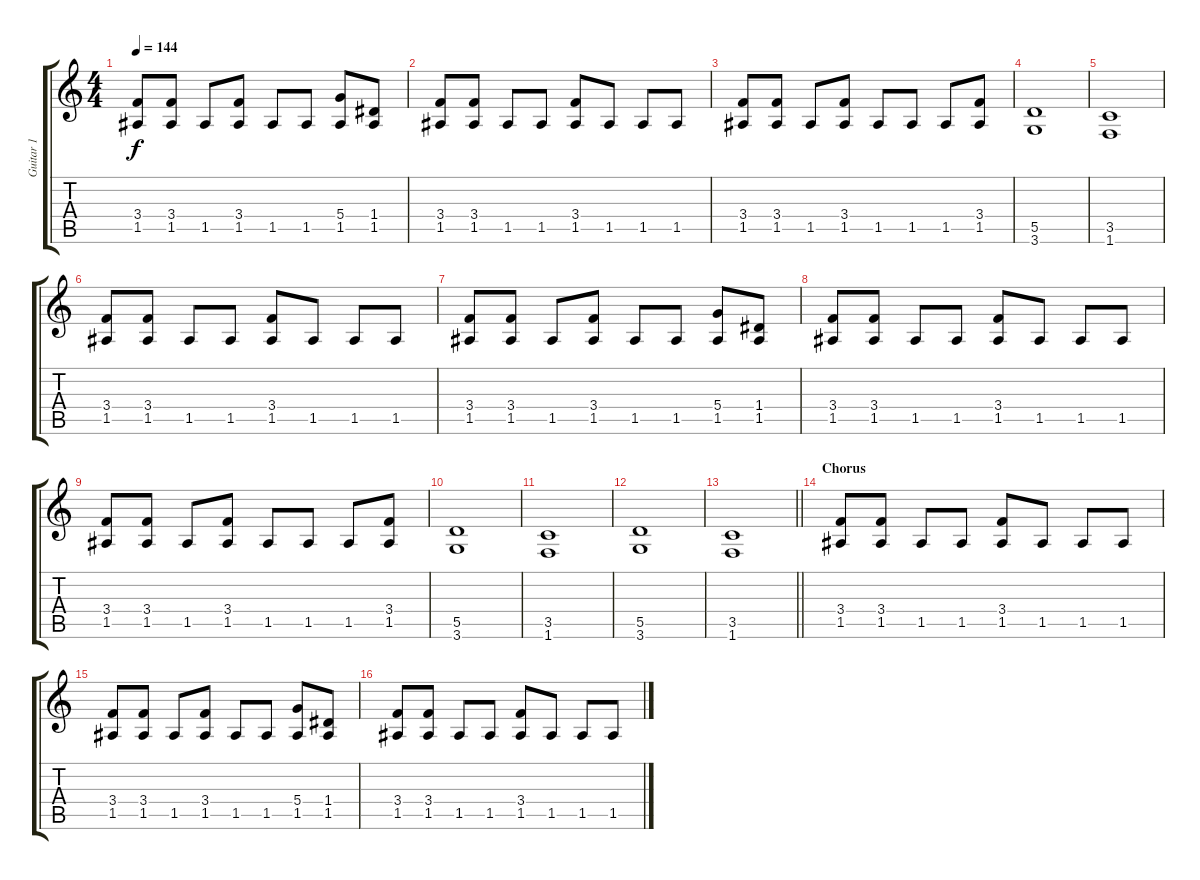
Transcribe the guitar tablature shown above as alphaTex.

\track ("Guitar 1" "Guitar 1") {instrument distortionguitar}
\staff {score tabs}
\tuning (E4 B3 G3 D3 A2 E2) {hide}
\ts (4 4)
\tempo 144
\clef g2
\ks c
(3.4 1.5).8{dy f} (3.4 1.5).8 1.5.8 (3.4 1.5).8 1.5.8 1.5.8 (5.4 1.5).8 (1.4 1.5).8 |
(3.4 1.5).8 (3.4 1.5).8 1.5.8 1.5.8 (3.4 1.5).8 1.5.8 1.5.8 1.5.8 |
(3.4 1.5).8 (3.4 1.5).8 1.5.8 (3.4 1.5).8 1.5.8 1.5.8 1.5.8 (3.4 1.5).8 |
(5.5 3.6).1 |
(3.5 1.6).1 |
(3.4 1.5).8 (3.4 1.5).8 1.5.8 1.5.8 (3.4 1.5).8 1.5.8 1.5.8 1.5.8 |
(3.4 1.5).8 (3.4 1.5).8 1.5.8 (3.4 1.5).8 1.5.8 1.5.8 (5.4 1.5).8 (1.4 1.5).8 |
(3.4 1.5).8 (3.4 1.5).8 1.5.8 1.5.8 (3.4 1.5).8 1.5.8 1.5.8 1.5.8 |
(3.4 1.5).8 (3.4 1.5).8 1.5.8 (3.4 1.5).8 1.5.8 1.5.8 1.5.8 (3.4 1.5).8 |
(5.5 3.6).1 |
(3.5 1.6).1 |
(5.5 3.6).1 |
\barLineRight lightlight
(3.5 1.6).1 |
\section ("" "Chorus")
(3.4 1.5).8 (3.4 1.5).8 1.5.8 1.5.8 (3.4 1.5).8 1.5.8 1.5.8 1.5.8 |
(3.4 1.5).8 (3.4 1.5).8 1.5.8 (3.4 1.5).8 1.5.8 1.5.8 (5.4 1.5).8 (1.4 1.5).8 |
(3.4 1.5).8 (3.4 1.5).8 1.5.8 1.5.8 (3.4 1.5).8 1.5.8 1.5.8 1.5.8
